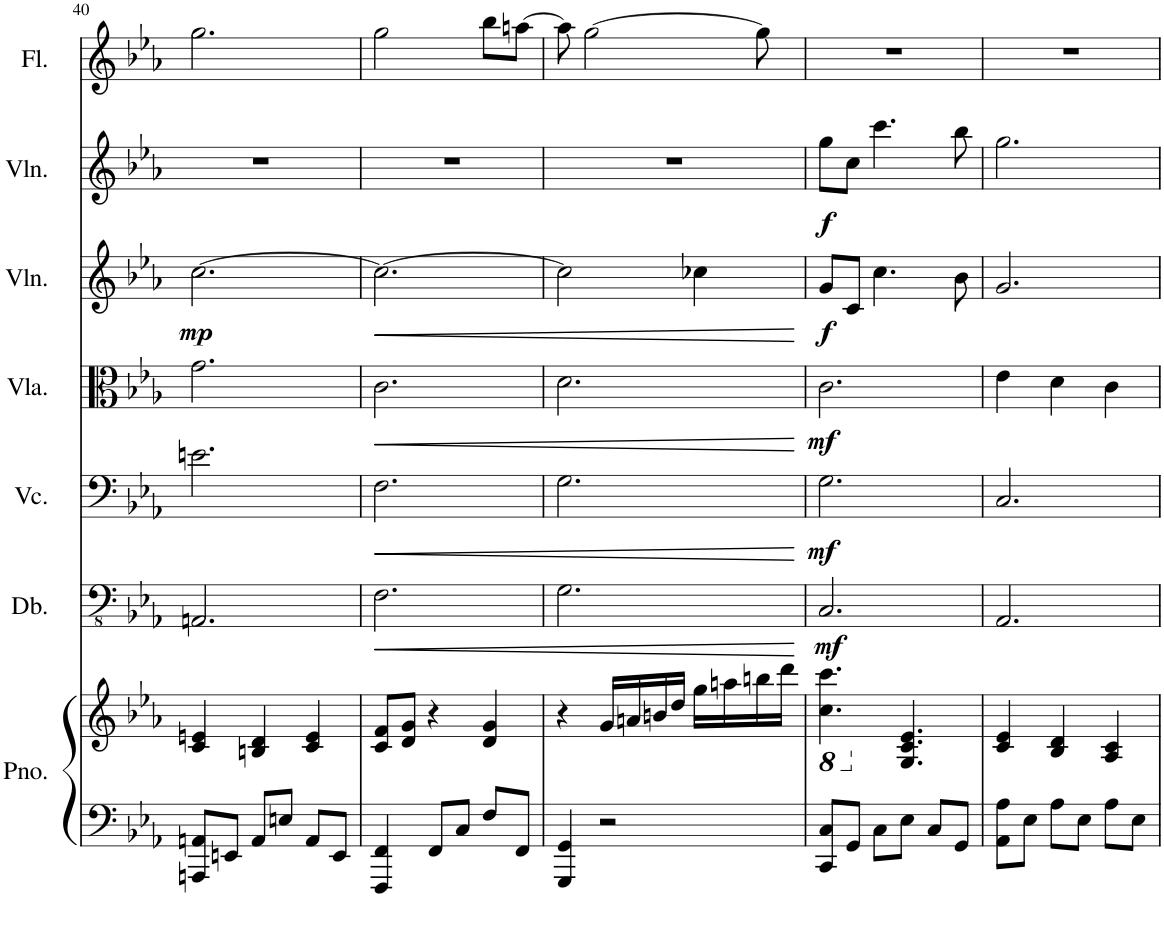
**kern	**kern	**kern	**dynam	**kern	**dynam	**kern	**dynam	**kern	**dynam	**kern	**dynam	**kern
*part7	*part7	*part6	*part6	*part5	*part5	*part4	*part4	*part3	*part3	*part2	*part2	*part1
*staff8	*staff7	*staff6	*staff6	*staff5	*staff5	*staff4	*staff4	*staff3	*staff3	*staff2	*staff2	*staff1
*I"Piano	*	*I"Double Bass	*	*I"Violoncello	*	*I"Viola	*	*I"Violin	*	*I"Violin	*	*I"Flute
*I'Pno.	*	*I'Db.	*	*I'Vc.	*	*I'Vla.	*	*I'Vln.	*	*I'Vln.	*	*I'Fl.
!!LO:PB:g=z
*clefF4	*clefG2	*clefFv4	*	*clefF4	*	*clefC3	*	*clefG2	*	*clefG2	*	*clefG2
*	*	*Trd7c12	*	*	*	*	*	*	*	*	*	*
*k[b-e-a-]	*k[b-e-a-]	*k[b-e-a-]	*	*k[b-e-a-]	*	*k[b-e-a-]	*	*k[b-e-a-]	*	*k[b-e-a-]	*	*k[b-e-a-]
*M3/4	*M3/4	*M3/4	*	*M3/4	*	*M3/4	*	*M3/4	*	*M3/4	*	*M3/4
=40	=40	=40	=40	=40	=40	=40	=40	=40	=40	=40	=40	=40
!	!	!	!	!	!	!	!	!	!LO:DY:b	!	!	!
8AAAn/ 8AAn/L	4c/ 4en/	2.AAAn/	.	2.en\	.	2.g\	.	[2.cc\	mp	2.r	.	2.gg\
8EEn/J	.	.	.	.	.	.	.	.	.	.	.	.
8AA/L	4Bn/ 4d/	.	.	.	.	.	.	.	.	.	.	.
8En/J	.	.	.	.	.	.	.	.	.	.	.	.
8AA/L	4c/ 4e/	.	.	.	.	.	.	.	.	.	.	.
8EE/J	.	.	.	.	.	.	.	.	.	.	.	.
=41	=41	=41	=41	=41	=41	=41	=41	=41	=41	=41	=41	=41
!	!	!	!LO:HP:b	!	!LO:HP:b	!	!LO:HP:b	!	!LO:HP:b	!	!	!
4FFF/ 4FF/	8c/ 8f/L	2.FF\	<	2.F\	<	2.c\	<	2.cc\_	<	2.r	.	2gg\
.	8d/ 8g/J	.	.	.	.	.	.	.	.	.	.	.
8FF/L	4r	.	.	.	.	.	.	.	.	.	.	.
8C/J	.	.	.	.	.	.	.	.	.	.	.	.
8F/L	4d/ 4g/	.	.	.	.	.	.	.	.	.	.	8bb-\L
8FF/J	.	.	.	.	.	.	.	.	.	.	.	[8aan\J
=42	=42	=42	=42	=42	=42	=42	=42	=42	=42	=42	=42	=42
4GGG/ 4GG/	4r	2.GG\	.	2.G\	.	2.d\	.	2cc\]	.	2.r	.	8aa\]
.	.	.	.	.	.	.	.	.	.	.	.	[2gg\
2r	16g/LL	.	.	.	.	.	.	.	.	.	.	.
.	16an/	.	.	.	.	.	.	.	.	.	.	.
.	16bn/	.	.	.	.	.	.	.	.	.	.	.
.	16dd/JJ	.	.	.	.	.	.	.	.	.	.	.
.	16gg\LL	.	.	.	.	.	.	4cc-X\	.	.	.	.
.	16aan\	.	.	.	.	.	.	.	.	.	.	.
.	16bbn\	.	.	.	.	.	.	.	.	.	.	8gg\]
.	16ddd\JJ	.	.	.	.	.	.	.	.	.	.	.
.	.	.	[	.	[	.	[	.	[	.	.	.
=43	=43	=43	=43	=43	=43	=43	=43	=43	=43	=43	=43	=43
*	*8ba	*	*	*	*	*	*	*	*	*	*	*
!	!	!	!LO:DY:b	!	!LO:DY:b	!	!LO:DY:b	!	!LO:DY:b	!	!LO:DY:b	!
8CC/ 8C/L	4.c\ 4.cc\	2.CC/	mf	2.G\	mf	2.c\	mf	8g/L	f	8gg\L	f	2.r
8GG/J	.	.	.	.	.	.	.	8c/J	.	8cc\J	.	.
8C\L	.	.	.	.	.	.	.	4.cc\	.	4.ccc\	.	.
*	*X8ba	*	*	*	*	*	*	*	*	*	*	*
8E-\J	4.G/ 4.c/ 4.e-/	.	.	.	.	.	.	.	.	.	.	.
8C/L	.	.	.	.	.	.	.	.	.	.	.	.
8GG/J	.	.	.	.	.	.	.	8b-\	.	8bb-\	.	.
=44	=44	=44	=44	=44	=44	=44	=44	=44	=44	=44	=44	=44
8AA-\ 8A-\L	4c/ 4e-/	2.AAA-/	.	2.C/	.	4e-\	.	2.g/	.	2.gg\	.	2.r
8E-\J	.	.	.	.	.	.	.	.	.	.	.	.
8A-\L	4B-/ 4d/	.	.	.	.	4d\	.	.	.	.	.	.
8E-\J	.	.	.	.	.	.	.	.	.	.	.	.
8A-\L	4A-/ 4c/	.	.	.	.	4c\	.	.	.	.	.	.
8E-\J	.	.	.	.	.	.	.	.	.	.	.	.
=	=	=	=	=	=	=	=	=	=	=	=	=
*-	*-	*-	*-	*-	*-	*-	*-	*-	*-	*-	*-	*-
